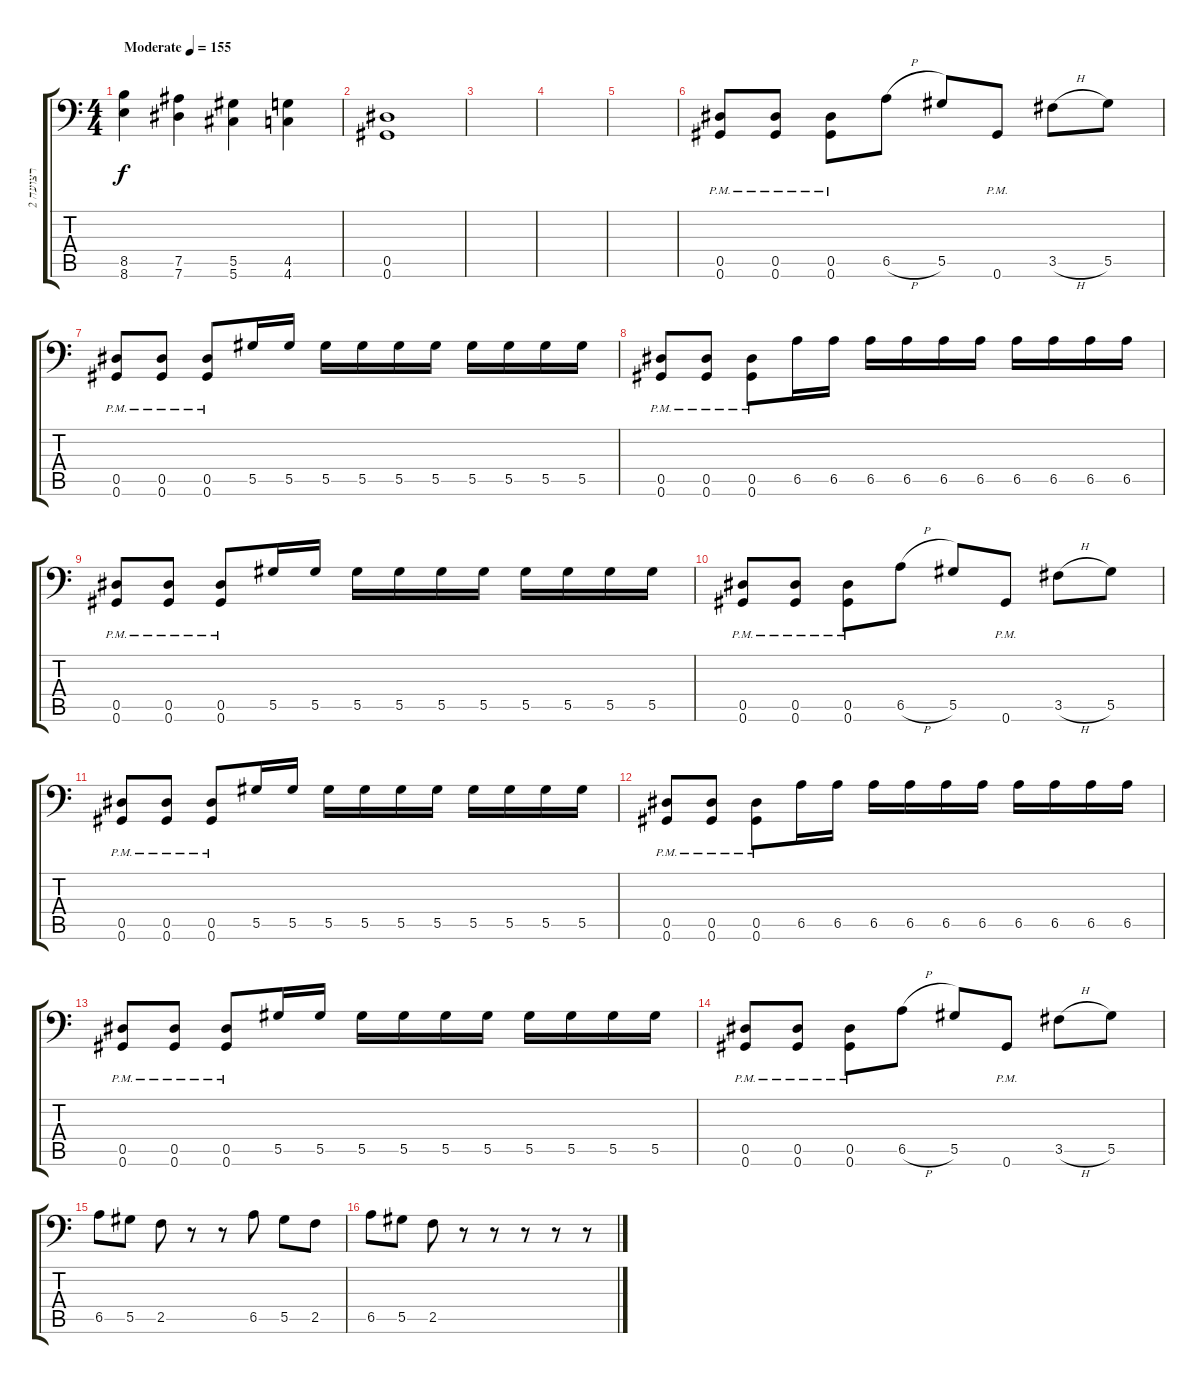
\track ("רצועה 2" "רצועה 2") {instrument distortionguitar}
\staff {score tabs}
\tuning (Bb3 F3 Db3 Ab2 Eb2 Ab1) {hide}
\ts (4 4)
\tempo (155 "Moderate")
\clef f4
\ks c
(8.5 8.6).4{dy f instrument distortionguitar} (7.5 7.6).4 (5.5 5.6).4 (4.5 4.6).4 |
(0.5 0.6).1 |
|
|
|
(0.5{pm} 0.6{pm}).8 (0.5{pm} 0.6{pm}).8 (0.5{pm} 0.6{pm}).8 6.5{h}.8 5.5.8 0.6{pm}.8 3.5{h}.8 5.5.8 |
(0.5{pm} 0.6{pm}).8 (0.5{pm} 0.6{pm}).8 (0.5{pm} 0.6{pm}).8 5.5.16 5.5.16 5.5.16 5.5.16 5.5.16 5.5.16 5.5.16 5.5.16 5.5.16 5.5.16 |
(0.5{pm} 0.6{pm}).8 (0.5{pm} 0.6{pm}).8 (0.5{pm} 0.6{pm}).8 6.5.16 6.5.16 6.5.16 6.5.16 6.5.16 6.5.16 6.5.16 6.5.16 6.5.16 6.5.16 |
(0.5{pm} 0.6{pm}).8 (0.5{pm} 0.6{pm}).8 (0.5{pm} 0.6{pm}).8 5.5.16 5.5.16 5.5.16 5.5.16 5.5.16 5.5.16 5.5.16 5.5.16 5.5.16 5.5.16 |
(0.5{pm} 0.6{pm}).8 (0.5{pm} 0.6{pm}).8 (0.5{pm} 0.6{pm}).8 6.5{h}.8 5.5.8 0.6{pm}.8 3.5{h}.8 5.5.8 |
(0.5{pm} 0.6{pm}).8 (0.5{pm} 0.6{pm}).8 (0.5{pm} 0.6{pm}).8 5.5.16 5.5.16 5.5.16 5.5.16 5.5.16 5.5.16 5.5.16 5.5.16 5.5.16 5.5.16 |
(0.5{pm} 0.6{pm}).8 (0.5{pm} 0.6{pm}).8 (0.5{pm} 0.6{pm}).8 6.5.16 6.5.16 6.5.16 6.5.16 6.5.16 6.5.16 6.5.16 6.5.16 6.5.16 6.5.16 |
(0.5{pm} 0.6{pm}).8 (0.5{pm} 0.6{pm}).8 (0.5{pm} 0.6{pm}).8 5.5.16 5.5.16 5.5.16 5.5.16 5.5.16 5.5.16 5.5.16 5.5.16 5.5.16 5.5.16 |
(0.5{pm} 0.6{pm}).8 (0.5{pm} 0.6{pm}).8 (0.5{pm} 0.6{pm}).8 6.5{h}.8 5.5.8 0.6{pm}.8 3.5{h}.8 5.5.8 |
6.5.8 5.5.8 2.5.8 r.8 r.8 6.5.8 5.5.8 2.5.8 |
6.5.8 5.5.8 2.5.8 r.8 r.8 r.8 r.8 r.8
